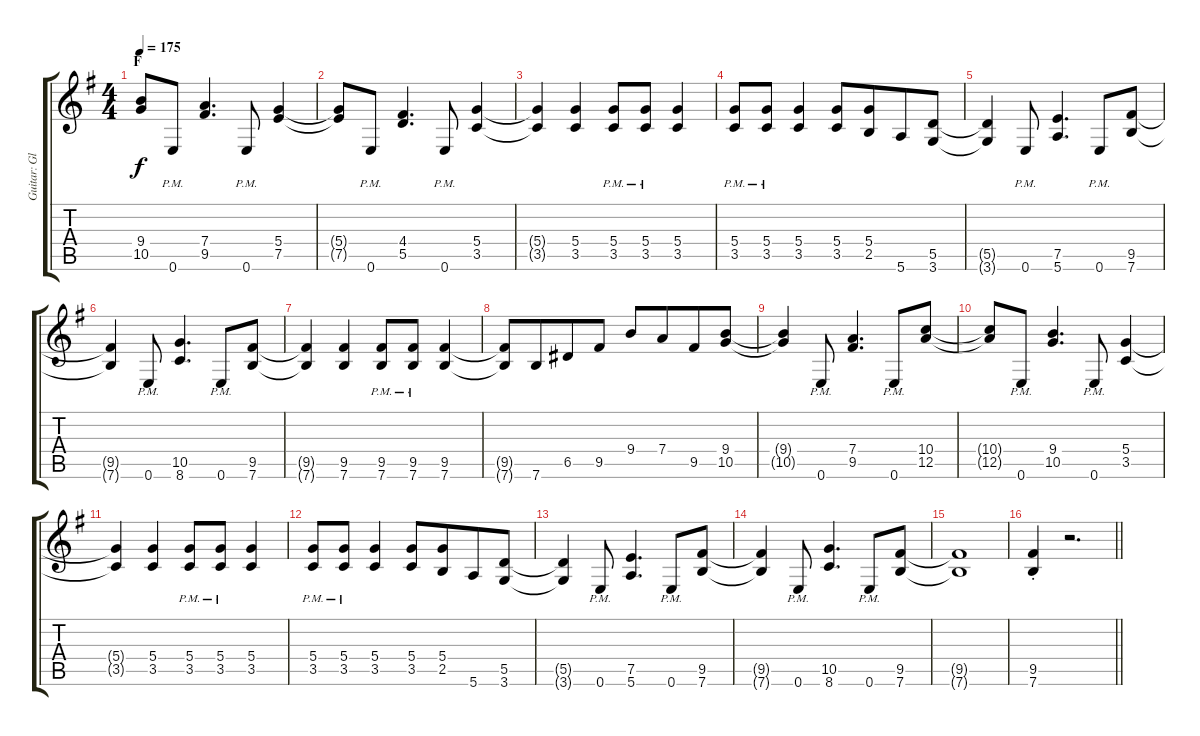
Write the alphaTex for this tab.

\track ("Guitar: Glenn" "Guitar: Gl") {instrument distortionguitar}
\staff {score tabs}
\tuning (E4 B3 G3 D3 A2 E2) {hide}
\ts (4 4)
\section ("" "F")
\tempo 175
\clef g2
\ks g
(9.4 10.5).8{dy f} 0.6{pm}.8 (7.4 9.5).4{d} 0.6{pm}.8 (5.4 7.5).4 |
(5.4{t} 7.5{t}).8 0.6{pm}.8 (4.4 5.5).4{d} 0.6{pm}.8 (5.4 3.5).4 |
(5.4{t} 3.5{t}).4 (5.4 3.5).4 (5.4{pm} 3.5{pm}).8 (5.4{pm} 3.5{pm}).8 (5.4 3.5).4 |
(5.4{pm} 3.5{pm}).8 (5.4{pm} 3.5{pm}).8 (5.4 3.5).4 (5.4 3.5).8 (5.4 2.5).8{beam merge} 5.6.8 (5.5 3.6).8 |
(5.5{t} 3.6{t}).4 0.6{pm}.8 (7.5 5.6).4{d} 0.6{pm}.8 (9.5 7.6).8 |
(9.5{t} 7.6{t}).4 0.6{pm}.8 (10.5 8.6).4{d} 0.6{pm}.8 (9.5 7.6).8 |
(9.5{t} 7.6{t}).4 (9.5 7.6).4 (9.5{pm} 7.6{pm}).8 (9.5{pm} 7.6{pm}).8 (9.5 7.6).4 |
(9.5{t} 7.6{t}).8 7.6.8{beam merge} 6.5.8 9.5.8 9.4.8 7.4.8{beam merge} 9.5.8 (9.4 10.5).8 |
(9.4{t} 10.5{t}).4 0.6{pm}.8 (7.4 9.5).4{d} 0.6{pm}.8 (10.4 12.5).8 |
(10.4{t} 12.5{t}).8 0.6{pm}.8 (9.4 10.5).4{d} 0.6{pm}.8 (5.4 3.5).4 |
(5.4{t} 3.5{t}).4 (5.4 3.5).4 (5.4{pm} 3.5{pm}).8 (5.4{pm} 3.5{pm}).8 (5.4 3.5).4 |
(5.4{pm} 3.5{pm}).8 (5.4{pm} 3.5{pm}).8 (5.4 3.5).4 (5.4 3.5).8 (5.4 2.5).8{beam merge} 5.6.8 (5.5 3.6).8 |
(5.5{t} 3.6{t}).4 0.6{pm}.8 (7.5 5.6).4{d} 0.6{pm}.8 (9.5 7.6).8 |
(9.5{t} 7.6{t}).4 0.6{pm}.8 (10.5 8.6).4{d} 0.6{pm}.8 (9.5 7.6).8 |
(9.5{t} 7.6{t}).1 |
\barLineRight lightlight
(9.5{st} 7.6{st}).4 r.2{d}
